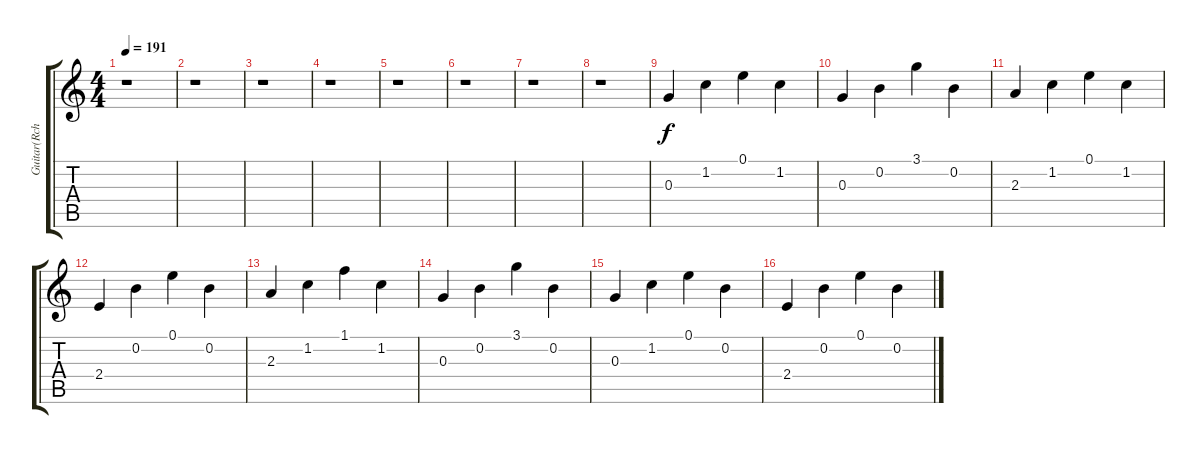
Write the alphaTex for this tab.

\track ("Guitar(Rch.)" "Guitar(Rch") {instrument overdrivenguitar}
\staff {score tabs}
\tuning (E4 B3 G3 D3 A2 E2) {hide}
\ts (4 4)
\tempo 191
\clef g2
\ks c
r.1{dy f} |
r.1 |
r.1 |
r.1 |
r.1 |
r.1 |
r.1 |
r.1 |
0.3.4{instrument electricguitarjazz} 1.2.4 0.1.4 1.2.4 |
0.3.4 0.2.4 3.1.4 0.2.4 |
2.3.4 1.2.4 0.1.4 1.2.4 |
2.4.4 0.2.4 0.1.4 0.2.4 |
2.3.4 1.2.4 1.1.4 1.2.4 |
0.3.4 0.2.4 3.1.4 0.2.4 |
0.3.4 1.2.4 0.1.4 0.2.4 |
2.4.4 0.2.4 0.1.4 0.2.4
